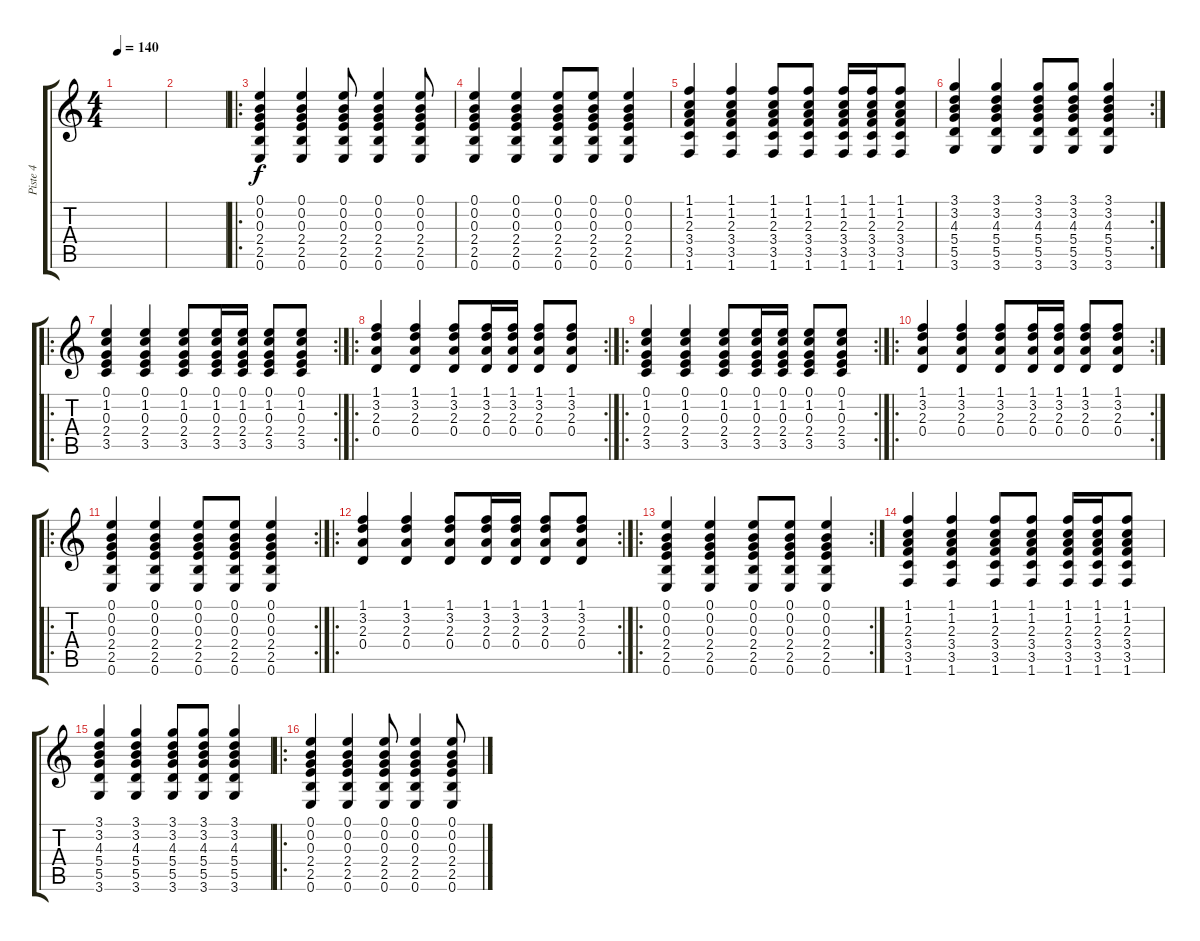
\track ("Piste 4" "Piste 4") {instrument acousticguitarnylon}
\staff {score tabs}
\tuning (E4 B3 G3 D3 A2 E2) {hide}
\ts (4 4)
\tempo 140
\clef g2
\ks c
|
|
\ro
(0.1 0.2 0.3 2.4 2.5 0.6).4 (0.1 0.2 0.3 2.4 2.5 0.6).4 (0.1 0.2 0.3 2.4 2.5 0.6).8 (0.1 0.2 0.3 2.4 2.5 0.6).4 (0.1 0.2 0.3 2.4 2.5 0.6).8 |
(0.1 0.2 0.3 2.4 2.5 0.6).4 (0.1 0.2 0.3 2.4 2.5 0.6).4 (0.1 0.2 0.3 2.4 2.5 0.6).8 (0.1 0.2 0.3 2.4 2.5 0.6).8 (0.1 0.2 0.3 2.4 2.5 0.6).4 |
(1.1 1.2 2.3 3.4 3.5 1.6).4 (1.1 1.2 2.3 3.4 3.5 1.6).4 (1.1 1.2 2.3 3.4 3.5 1.6).8 (1.1 1.2 2.3 3.4 3.5 1.6).8 (1.1 1.2 2.3 3.4 3.5 1.6).16 (1.1 1.2 2.3 3.4 3.5 1.6).16 (1.1 1.2 2.3 3.4 3.5 1.6).8 |
\rc 2
(3.1 3.2 4.3 5.4 5.5 3.6).4 (3.1 3.2 4.3 5.4 5.5 3.6).4 (3.1 3.2 4.3 5.4 5.5 3.6).8 (3.1 3.2 4.3 5.4 5.5 3.6).8 (3.1 3.2 4.3 5.4 5.5 3.6).4 |
\ro
\rc 2
(0.1 1.2 0.3 2.4 3.5).4 (0.1 1.2 0.3 2.4 3.5).4 (0.1 1.2 0.3 2.4 3.5).8 (0.1 1.2 0.3 2.4 3.5).16 (0.1 1.2 0.3 2.4 3.5).16 (0.1 1.2 0.3 2.4 3.5).8 (0.1 1.2 0.3 2.4 3.5).8 |
\ro
\rc 2
(1.1 3.2 2.3 0.4).4 (1.1 3.2 2.3 0.4).4 (1.1 3.2 2.3 0.4).8 (1.1 3.2 2.3 0.4).16 (1.1 3.2 2.3 0.4).16 (1.1 3.2 2.3 0.4).8 (1.1 3.2 2.3 0.4).8 |
\ro
\rc 2
(0.1 1.2 0.3 2.4 3.5).4 (0.1 1.2 0.3 2.4 3.5).4 (0.1 1.2 0.3 2.4 3.5).8 (0.1 1.2 0.3 2.4 3.5).16 (0.1 1.2 0.3 2.4 3.5).16 (0.1 1.2 0.3 2.4 3.5).8 (0.1 1.2 0.3 2.4 3.5).8 |
\ro
\rc 2
(1.1 3.2 2.3 0.4).4 (1.1 3.2 2.3 0.4).4 (1.1 3.2 2.3 0.4).8 (1.1 3.2 2.3 0.4).16 (1.1 3.2 2.3 0.4).16 (1.1 3.2 2.3 0.4).8 (1.1 3.2 2.3 0.4).8 |
\ro
\rc 2
(0.1 0.2 0.3 2.4 2.5 0.6).4 (0.1 0.2 0.3 2.4 2.5 0.6).4 (0.1 0.2 0.3 2.4 2.5 0.6).8 (0.1 0.2 0.3 2.4 2.5 0.6).8 (0.1 0.2 0.3 2.4 2.5 0.6).4 |
\ro
\rc 2
(1.1 3.2 2.3 0.4).4 (1.1 3.2 2.3 0.4).4 (1.1 3.2 2.3 0.4).8 (1.1 3.2 2.3 0.4).16 (1.1 3.2 2.3 0.4).16 (1.1 3.2 2.3 0.4).8 (1.1 3.2 2.3 0.4).8 |
\ro
\rc 2
(0.1 0.2 0.3 2.4 2.5 0.6).4 (0.1 0.2 0.3 2.4 2.5 0.6).4 (0.1 0.2 0.3 2.4 2.5 0.6).8 (0.1 0.2 0.3 2.4 2.5 0.6).8 (0.1 0.2 0.3 2.4 2.5 0.6).4 |
(1.1 1.2 2.3 3.4 3.5 1.6).4 (1.1 1.2 2.3 3.4 3.5 1.6).4 (1.1 1.2 2.3 3.4 3.5 1.6).8 (1.1 1.2 2.3 3.4 3.5 1.6).8 (1.1 1.2 2.3 3.4 3.5 1.6).16 (1.1 1.2 2.3 3.4 3.5 1.6).16 (1.1 1.2 2.3 3.4 3.5 1.6).8 |
(3.1 3.2 4.3 5.4 5.5 3.6).4 (3.1 3.2 4.3 5.4 5.5 3.6).4 (3.1 3.2 4.3 5.4 5.5 3.6).8 (3.1 3.2 4.3 5.4 5.5 3.6).8 (3.1 3.2 4.3 5.4 5.5 3.6).4 |
\ro
(0.1 0.2 0.3 2.4 2.5 0.6).4 (0.1 0.2 0.3 2.4 2.5 0.6).4 (0.1 0.2 0.3 2.4 2.5 0.6).8 (0.1 0.2 0.3 2.4 2.5 0.6).4 (0.1 0.2 0.3 2.4 2.5 0.6).8
